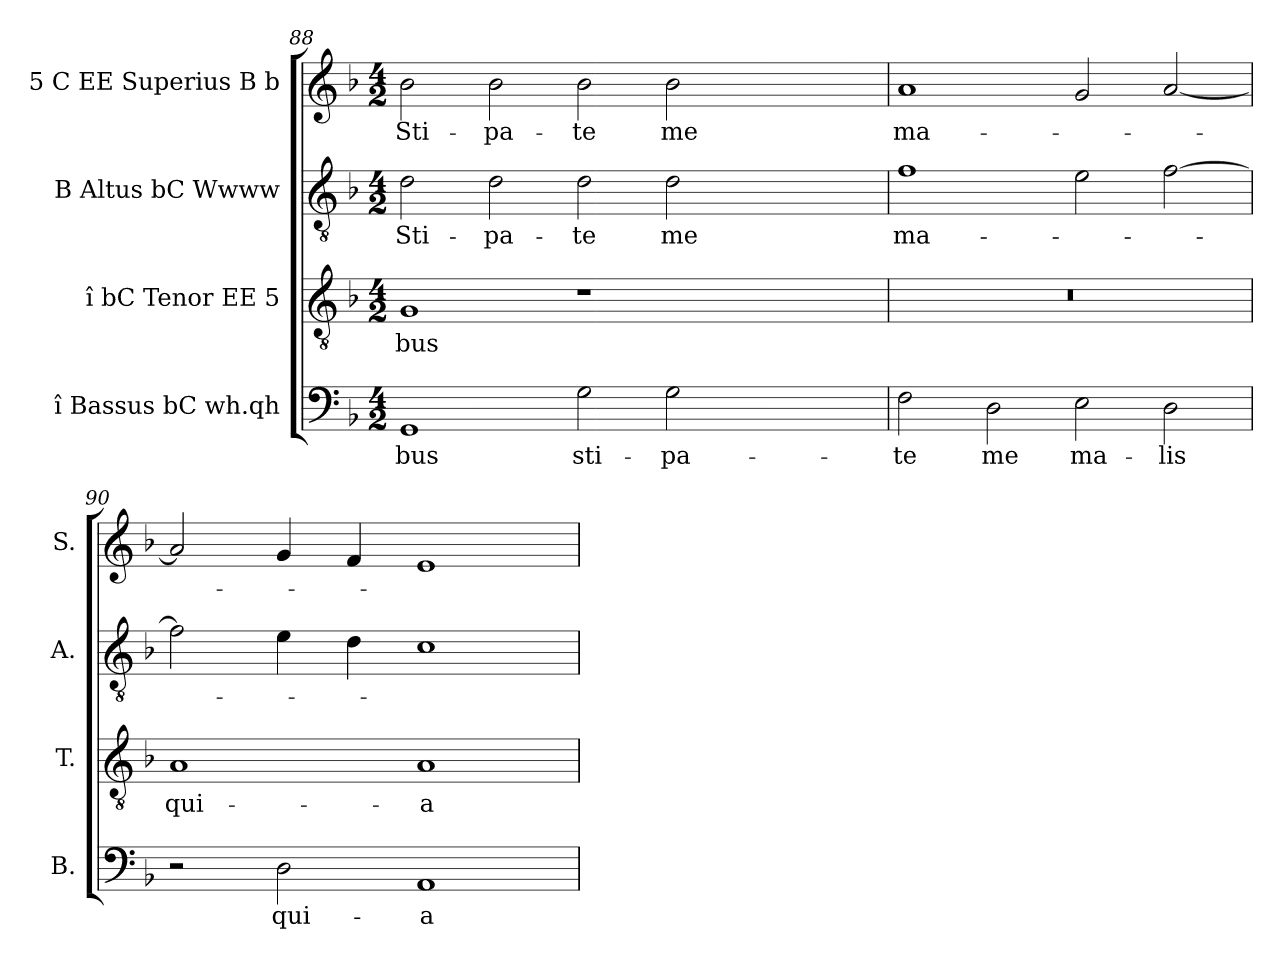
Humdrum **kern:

**kern	**text	**kern	**text	**kern	**text	**kern	**text
*part4	*part4	*part3	*part3	*part2	*part2	*part1	*part1
*staff4	*staff4	*staff3	*staff3	*staff2	*staff2	*staff1	*staff1
*I"î  Bassus  bC  wh.qh	*	*I"î  bC  Tenor  EE 5	*	*I"B  Altus  bC  Wwww	*	*I"5  C EE  Superius  B  b	*
*I'B.	*	*I'T.	*	*I'A.	*	*I'S.	*
*clefF4	*	*clefGv2	*	*clefGv2	*	*clefG2	*
*k[b-]	*	*k[b-]	*	*k[b-]	*	*k[b-]	*
*F:	*	*F:	*	*F:	*	*F:	*
*M4/2	*	*M4/2	*	*M4/2	*	*M4/2	*
=88	=88	=88	=88	=88	=88	=88	=88
!	!LO:LY:b:cj	!	!LO:LY:b:cj	!	!LO:LY:b:cj	!	!LO:LY:b:cj
1GG	-bus	1G	-bus	2d\	Sti-	2b-\	Sti-
!	!	!	!	!	!LO:LY:b:cj	!	!LO:LY:b:cj
.	.	.	.	2d\	-pa-	2b-\	-pa-
!	!LO:LY:b:cj	!LO:N:vis=1	!	!	!LO:LY:b:cj	!	!LO:LY:b:cj
2G\	sti-	0r	.	2d\	-te	2b-\	-te
!	!LO:LY:b:cj	!	!	!	!LO:LY:b:cj	!	!LO:LY:b:cj
2G\	-pa-	.	.	2d\	me	2b-\	me
1ryy	.	.	.	1ryy	.	1ryy	.
=89	=89	=89	=89	=89	=89	=89	=89
!	!LO:LY:b:cj	!	!	!	!LO:LY:b:cj	!	!LO:LY:b:cj
2F\	-te	0r	.	1f	ma-	1a	ma-
!	!LO:LY:b:cj	!	!	!	!	!	!
2D\	me	.	.	.	.	.	.
!	!LO:LY:b:cj	!	!	!	!	!	!
2E\	ma-	.	.	2e\	.	2g/	.
!	!LO:LY:b:cj	!	!	!	!	!	!
2D\	-lis	.	.	[>2f\	.	[<2a/	.
=90	=90	=90	=90	=90	=90	=90	=90
!	!	!	!LO:LY:b:cj	!	!	!	!
2r	.	1A	qui-	2f\]	.	2a/]	.
!	!LO:LY:b:cj	!	!	!	!	!	!
2D\	qui-	.	.	4e\	.	4g/	.
.	.	.	.	4d\	.	4f/	.
!	!LO:LY:b:rj	!	!LO:LY:b:rj	!	!	!	!
1AA	-a	1A	-a	1c	.	1e	.
=	=	=	=	=	=	=	=
*-	*-	*-	*-	*-	*-	*-	*-
